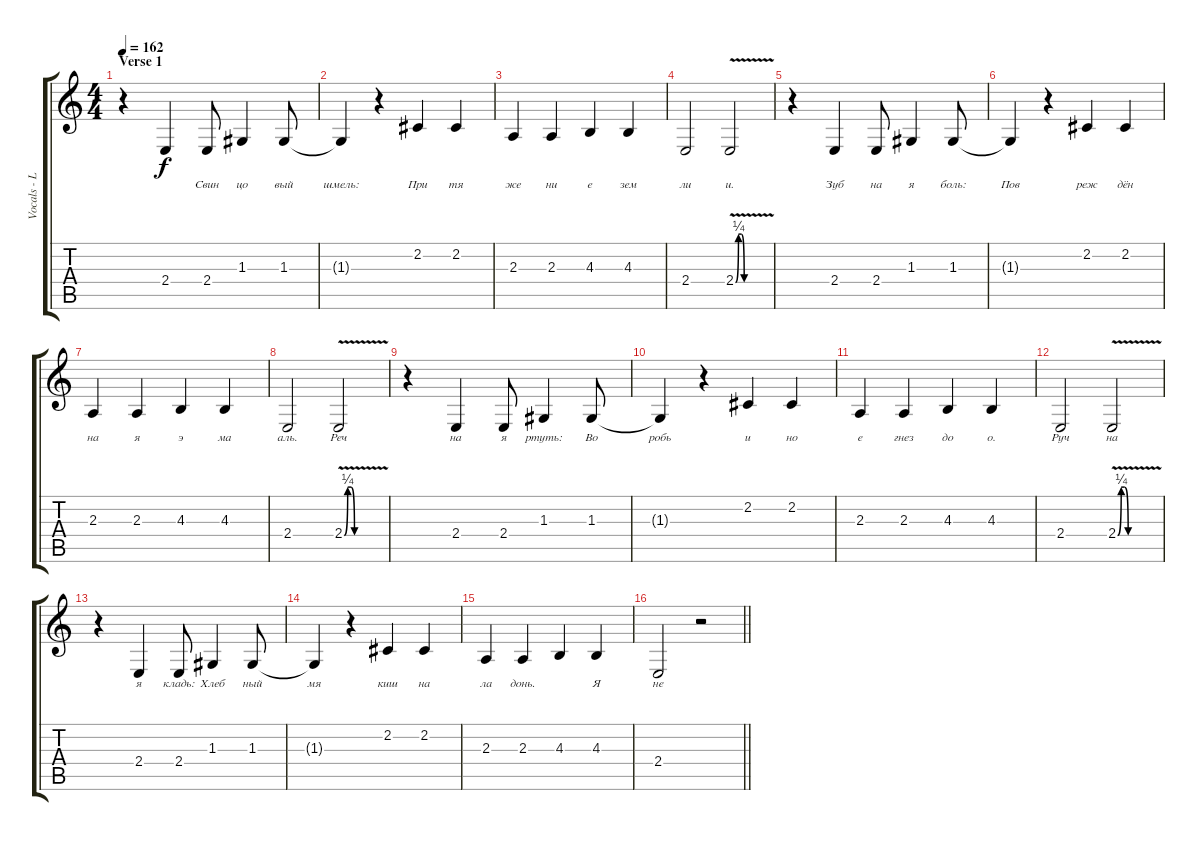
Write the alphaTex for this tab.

\track ("Vocals - Letov" "Vocals - L") {instrument tenorsax}
\staff {score tabs}
\tuning (E4 B3 G3 D3 A2 E2) {hide}
\ts (4 4)
\section ("" "Verse 1")
\tempo 162
\clef g2
\ks c
r.4{dy f} 2.4.4{lyrics (0 "") lyrics (1 "") lyrics (2 "") lyrics (3 "") lyrics (4 "")} 2.4.8{lyrics (0 "Свин") lyrics (1 "") lyrics (2 "") lyrics (3 "") lyrics (4 "")} 1.3.4{lyrics (0 "цо") lyrics (1 "") lyrics (2 "") lyrics (3 "") lyrics (4 "")} 1.3.8{lyrics (0 "вый") lyrics (1 "") lyrics (2 "") lyrics (3 "") lyrics (4 "")} |
1.3{t}.4{lyrics (0 "шмель:") lyrics (1 "") lyrics (2 "") lyrics (3 "") lyrics (4 "")} r.4 2.2.4{lyrics (0 "При") lyrics (1 "") lyrics (2 "") lyrics (3 "") lyrics (4 "")} 2.2.4{lyrics (0 "тя") lyrics (1 "") lyrics (2 "") lyrics (3 "") lyrics (4 "")} |
2.3.4{lyrics (0 "же") lyrics (1 "") lyrics (2 "") lyrics (3 "") lyrics (4 "")} 2.3.4{lyrics (0 "ни") lyrics (1 "") lyrics (2 "") lyrics (3 "") lyrics (4 "")} 4.3.4{lyrics (0 "е") lyrics (1 "") lyrics (2 "") lyrics (3 "") lyrics (4 "")} 4.3.4{lyrics (0 "зем") lyrics (1 "") lyrics (2 "") lyrics (3 "") lyrics (4 "")} |
2.4.2{lyrics (0 "ли") lyrics (1 "") lyrics (2 "") lyrics (3 "") lyrics (4 "")} 2.4{be (custom 0 0 5 1 10 1 15 0 20 0 60 0) v}.2{lyrics (0 "и.") lyrics (1 "") lyrics (2 "") lyrics (3 "") lyrics (4 "")} |
r.4 2.4.4{lyrics (0 "Зуб") lyrics (1 "") lyrics (2 "") lyrics (3 "") lyrics (4 "")} 2.4.8{lyrics (0 "на") lyrics (1 "") lyrics (2 "") lyrics (3 "") lyrics (4 "")} 1.3.4{lyrics (0 "я") lyrics (1 "") lyrics (2 "") lyrics (3 "") lyrics (4 "")} 1.3.8{lyrics (0 "боль:") lyrics (1 "") lyrics (2 "") lyrics (3 "") lyrics (4 "")} |
1.3{t}.4{lyrics (0 "Пов") lyrics (1 "") lyrics (2 "") lyrics (3 "") lyrics (4 "")} r.4 2.2.4{lyrics (0 "реж") lyrics (1 "") lyrics (2 "") lyrics (3 "") lyrics (4 "")} 2.2.4{lyrics (0 "дён") lyrics (1 "") lyrics (2 "") lyrics (3 "") lyrics (4 "")} |
2.3.4{lyrics (0 "на") lyrics (1 "") lyrics (2 "") lyrics (3 "") lyrics (4 "")} 2.3.4{lyrics (0 "я") lyrics (1 "") lyrics (2 "") lyrics (3 "") lyrics (4 "")} 4.3.4{lyrics (0 "э") lyrics (1 "") lyrics (2 "") lyrics (3 "") lyrics (4 "")} 4.3.4{lyrics (0 "ма") lyrics (1 "") lyrics (2 "") lyrics (3 "") lyrics (4 "")} |
2.4.2{lyrics (0 "аль.") lyrics (1 "") lyrics (2 "") lyrics (3 "") lyrics (4 "")} 2.4{be (custom 0 0 5 1 10 1 15 0 20 0 60 0) v}.2{lyrics (0 "Реч") lyrics (1 "") lyrics (2 "") lyrics (3 "") lyrics (4 "")} |
r.4 2.4.4{lyrics (0 "на") lyrics (1 "") lyrics (2 "") lyrics (3 "") lyrics (4 "")} 2.4.8{lyrics (0 "я") lyrics (1 "") lyrics (2 "") lyrics (3 "") lyrics (4 "")} 1.3.4{lyrics (0 "ртуть:") lyrics (1 "") lyrics (2 "") lyrics (3 "") lyrics (4 "")} 1.3.8{lyrics (0 "Во") lyrics (1 "") lyrics (2 "") lyrics (3 "") lyrics (4 "")} |
1.3{t}.4{lyrics (0 "робь") lyrics (1 "") lyrics (2 "") lyrics (3 "") lyrics (4 "")} r.4 2.2.4{lyrics (0 "и") lyrics (1 "") lyrics (2 "") lyrics (3 "") lyrics (4 "")} 2.2.4{lyrics (0 "но") lyrics (1 "") lyrics (2 "") lyrics (3 "") lyrics (4 "")} |
2.3.4{lyrics (0 "е") lyrics (1 "") lyrics (2 "") lyrics (3 "") lyrics (4 "")} 2.3.4{lyrics (0 "гнез") lyrics (1 "") lyrics (2 "") lyrics (3 "") lyrics (4 "")} 4.3.4{lyrics (0 "до") lyrics (1 "") lyrics (2 "") lyrics (3 "") lyrics (4 "")} 4.3.4{lyrics (0 "о.") lyrics (1 "") lyrics (2 "") lyrics (3 "") lyrics (4 "")} |
2.4.2{lyrics (0 "Руч") lyrics (1 "") lyrics (2 "") lyrics (3 "") lyrics (4 "")} 2.4{be (custom 0 0 5 1 10 1 15 0 20 0 60 0) v}.2{lyrics (0 "на") lyrics (1 "") lyrics (2 "") lyrics (3 "") lyrics (4 "")} |
r.4 2.4.4{lyrics (0 "я") lyrics (1 "") lyrics (2 "") lyrics (3 "") lyrics (4 "")} 2.4.8{lyrics (0 "кладь:") lyrics (1 "") lyrics (2 "") lyrics (3 "") lyrics (4 "")} 1.3.4{lyrics (0 "Хлеб") lyrics (1 "") lyrics (2 "") lyrics (3 "") lyrics (4 "")} 1.3.8{lyrics (0 "ный") lyrics (1 "") lyrics (2 "") lyrics (3 "") lyrics (4 "")} |
1.3{t}.4{lyrics (0 "мя") lyrics (1 "") lyrics (2 "") lyrics (3 "") lyrics (4 "")} r.4 2.2.4{lyrics (0 "киш") lyrics (1 "") lyrics (2 "") lyrics (3 "") lyrics (4 "")} 2.2.4{lyrics (0 "на") lyrics (1 "") lyrics (2 "") lyrics (3 "") lyrics (4 "")} |
2.3.4{lyrics (0 "ла") lyrics (1 "") lyrics (2 "") lyrics (3 "") lyrics (4 "")} 2.3.4{lyrics (0 "донь.") lyrics (1 "") lyrics (2 "") lyrics (3 "") lyrics (4 "")} 4.3.4{lyrics (0 "") lyrics (1 "") lyrics (2 "") lyrics (3 "") lyrics (4 "")} 4.3.4{lyrics (0 "Я") lyrics (1 "") lyrics (2 "") lyrics (3 "") lyrics (4 "")} |
\barLineRight lightlight
2.4.2{lyrics (0 "не") lyrics (1 "") lyrics (2 "") lyrics (3 "") lyrics (4 "")} r.2
